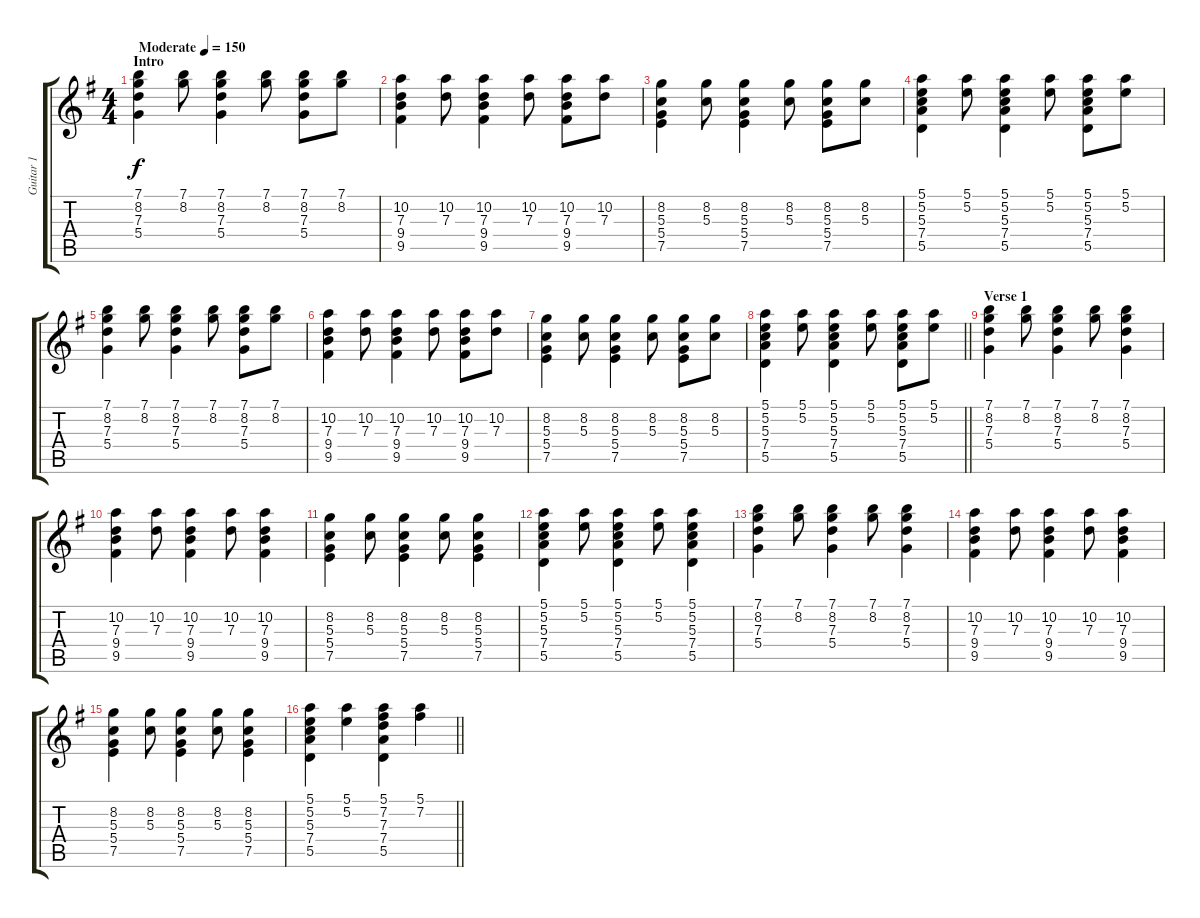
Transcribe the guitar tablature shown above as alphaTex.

\track ("Guitar 1" "Guitar 1") {instrument electricguitarclean}
\staff {score tabs}
\tuning (E4 B3 G3 D3 A2 E2) {hide}
\ts (4 4)
\section ("" "Intro")
\tempo (150 "Moderate")
\clef g2
\ks g
(7.1 8.2 7.3 5.4).4{dy f instrument electricguitarclean} (7.1 8.2).8 (7.1 8.2 7.3 5.4).4 (7.1 8.2).8 (7.1 8.2 7.3 5.4).8 (7.1 8.2).8 |
(10.2 7.3 9.4 9.5).4 (10.2 7.3).8 (10.2 7.3 9.4 9.5).4 (10.2 7.3).8 (10.2 7.3 9.4 9.5).8 (10.2 7.3).8 |
(8.2 5.3 5.4 7.5).4 (8.2 5.3).8 (8.2 5.3 5.4 7.5).4 (8.2 5.3).8 (8.2 5.3 5.4 7.5).8 (8.2 5.3).8 |
(5.1 5.2 5.3 7.4 5.5).4 (5.1 5.2).8 (5.1 5.2 5.3 7.4 5.5).4 (5.1 5.2).8 (5.1 5.2 5.3 7.4 5.5).8 (5.1 5.2).8 |
(7.1 8.2 7.3 5.4).4 (7.1 8.2).8 (7.1 8.2 7.3 5.4).4 (7.1 8.2).8 (7.1 8.2 7.3 5.4).8 (7.1 8.2).8 |
(10.2 7.3 9.4 9.5).4 (10.2 7.3).8 (10.2 7.3 9.4 9.5).4 (10.2 7.3).8 (10.2 7.3 9.4 9.5).8 (10.2 7.3).8 |
(8.2 5.3 5.4 7.5).4 (8.2 5.3).8 (8.2 5.3 5.4 7.5).4 (8.2 5.3).8 (8.2 5.3 5.4 7.5).8 (8.2 5.3).8 |
\barLineRight lightlight
(5.1 5.2 5.3 7.4 5.5).4 (5.1 5.2).8 (5.1 5.2 5.3 7.4 5.5).4 (5.1 5.2).8 (5.1 5.2 5.3 7.4 5.5).8 (5.1 5.2).8 |
\section ("" "Verse 1")
(7.1 8.2 7.3 5.4).4 (7.1 8.2).8 (7.1 8.2 7.3 5.4).4 (7.1 8.2).8 (7.1 8.2 7.3 5.4).4 |
(10.2 7.3 9.4 9.5).4 (10.2 7.3).8 (10.2 7.3 9.4 9.5).4 (10.2 7.3).8 (10.2 7.3 9.4 9.5).4 |
(8.2 5.3 5.4 7.5).4 (8.2 5.3).8 (8.2 5.3 5.4 7.5).4 (8.2 5.3).8 (8.2 5.3 5.4 7.5).4 |
(5.1 5.2 5.3 7.4 5.5).4 (5.1 5.2).8 (5.1 5.2 5.3 7.4 5.5).4 (5.1 5.2).8 (5.1 5.2 5.3 7.4 5.5).4 |
(7.1 8.2 7.3 5.4).4 (7.1 8.2).8 (7.1 8.2 7.3 5.4).4 (7.1 8.2).8 (7.1 8.2 7.3 5.4).4 |
(10.2 7.3 9.4 9.5).4 (10.2 7.3).8 (10.2 7.3 9.4 9.5).4 (10.2 7.3).8 (10.2 7.3 9.4 9.5).4 |
(8.2 5.3 5.4 7.5).4 (8.2 5.3).8 (8.2 5.3 5.4 7.5).4 (8.2 5.3).8 (8.2 5.3 5.4 7.5).4 |
\barLineRight lightlight
(5.1 5.2 5.3 7.4 5.5).4 (5.1 5.2).4 (5.1 7.2 7.3 7.4 5.5).4 (5.1 7.2).4
